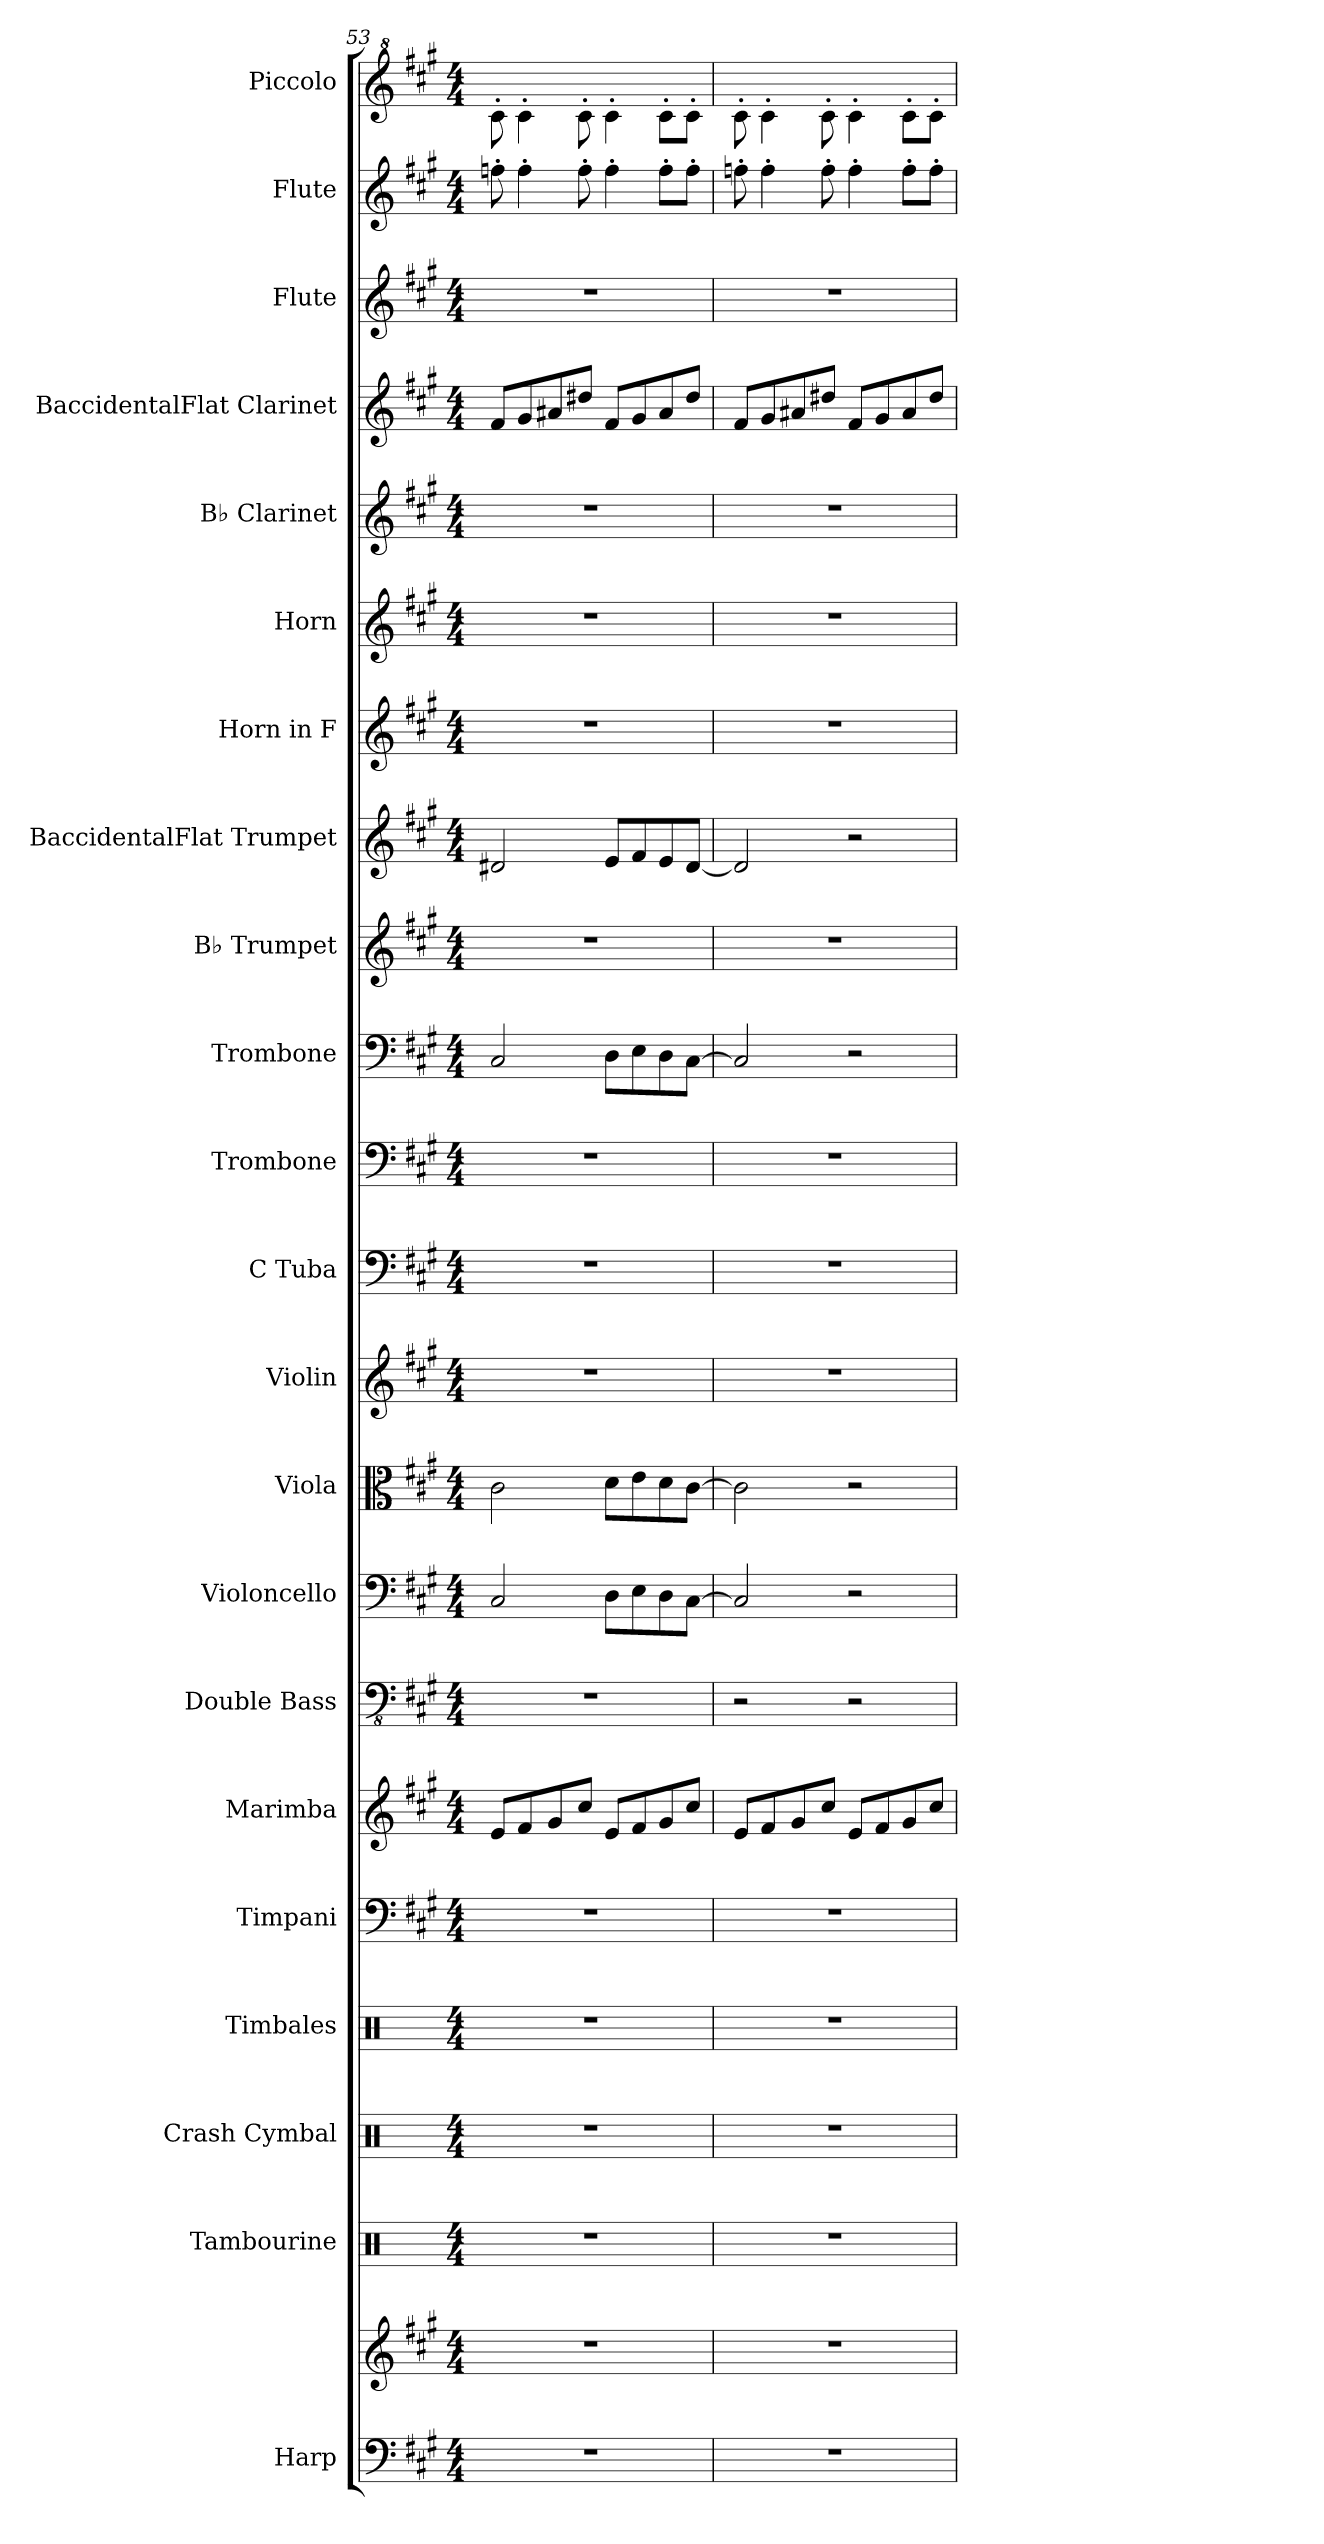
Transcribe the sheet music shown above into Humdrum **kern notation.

**kern	**kern	**kern	**kern	**kern	**kern	**kern	**kern	**kern	**kern	**kern	**kern	**kern	**kern	**kern	**kern	**kern	**kern	**kern	**kern	**kern	**kern	**kern
*part22	*part22	*part21	*part20	*part19	*part18	*part17	*part16	*part15	*part14	*part13	*part12	*part11	*part10	*part9	*part8	*part7	*part6	*part5	*part4	*part3	*part2	*part1
*staff23	*staff22	*staff21	*staff20	*staff19	*staff18	*staff17	*staff16	*staff15	*staff14	*staff13	*staff12	*staff11	*staff10	*staff9	*staff8	*staff7	*staff6	*staff5	*staff4	*staff3	*staff2	*staff1
*I"Harp	*	*I"Tambourine	*I"Crash Cymbal	*I"Timbales	*I"Timpani	*I"Marimba	*I"Double Bass	*I"Violoncello	*I"Viola	*I"Violin	*I"C Tuba	*I"Trombone	*I"Trombone	*I"B♭ Trumpet	*I"BaccidentalFlat Trumpet	*I"Horn in F	*I"Horn	*I"B♭ Clarinet	*I"BaccidentalFlat Clarinet	*I"Flute	*I"Flute	*I"Piccolo
*I'Hrp.	*	*I'Tamb.	*I'Cr. Cym.	*I'Timb.	*I'Timp.	*I'Mrm.	*	*I'Vlc.	*I'Vla.	*I'Vln.	*I'C Tu.	*I'Tbn.	*I'Trb.	*I'B♭ Tpt.	*I'BaccidentalFlat Tpt.	*	*I'Hn.	*I'B♭ Cl.	*I'BaccidentalFlat Cl.	*I'Fl.	*I'Fl.	*I'Picc.
*clefF4	*clefG2	*clefX	*clefX	*clefX	*clefF4	*clefG2	*clefFv4	*clefF4	*clefC3	*clefG2	*clefF4	*clefF4	*clefF4	*clefG2	*clefG2	*clefG2	*clefG2	*clefG2	*clefG2	*clefG2	*clefG2	*clefG^2
*	*	*	*	*	*	*	*ITrd7c12	*	*	*	*	*	*	*ITrd1c2	*ITrd1c2	*ITrd4c7	*ITrd4c7	*ITrd1c2	*ITrd1c2	*	*	*ITrd-7c-12
*k[f#c#g#]	*k[f#c#g#]	*k[]	*k[]	*k[]	*k[f#c#g#]	*k[f#c#g#]	*k[f#c#g#]	*k[f#c#g#]	*k[f#c#g#]	*k[f#c#g#]	*k[f#c#g#]	*k[f#c#g#]	*k[f#c#g#]	*k[f#]	*k[f#]	*k[f#c#]	*k[f#c#]	*k[f#]	*k[f#]	*k[f#c#g#]	*k[f#c#g#]	*k[f#c#g#]
*M4/4	*M4/4	*M4/4	*M4/4	*M4/4	*M4/4	*M4/4	*M4/4	*M4/4	*M4/4	*M4/4	*M4/4	*M4/4	*M4/4	*M4/4	*M4/4	*M4/4	*M4/4	*M4/4	*M4/4	*M4/4	*M4/4	*M4/4
=53	=53	=53	=53	=53	=53	=53	=53	=53	=53	=53	=53	=53	=53	=53	=53	=53	=53	=53	=53	=53	=53	=53
1r	1r	1r	1r	1r	1r	8e/L	1r	2C#/	2c#\	1r	1r	1r	2C#/	1r	2c#X/	1r	1r	1r	8e/L	1r	8ffn'\	8ccc#'\
.	.	.	.	.	.	8f#/	.	.	.	.	.	.	.	.	.	.	.	.	8f#/	.	4ff'\	4ccc#'\
.	.	.	.	.	.	8g#/	.	.	.	.	.	.	.	.	.	.	.	.	8g#X/	.	.	.
.	.	.	.	.	.	8cc#/J	.	.	.	.	.	.	.	.	.	.	.	.	8cc#X/J	.	8ff'\	8ccc#'\
.	.	.	.	.	.	8e/L	.	8D\L	8d\L	.	.	.	8D\L	.	8d/L	.	.	.	8e/L	.	4ff'\	4ccc#'\
.	.	.	.	.	.	8f#/	.	8E\	8e\	.	.	.	8E\	.	8e/	.	.	.	8f#/	.	.	.
.	.	.	.	.	.	8g#/	.	8D\	8d\	.	.	.	8D\	.	8d/	.	.	.	8g#/	.	8ff'\L	8ccc#'\L
.	.	.	.	.	.	8cc#/J	.	[8C#\J	[8c#\J	.	.	.	[8C#\J	.	[8c#/J	.	.	.	8cc#/J	.	8ff'\J	8ccc#'\J
=54	=54	=54	=54	=54	=54	=54	=54	=54	=54	=54	=54	=54	=54	=54	=54	=54	=54	=54	=54	=54	=54	=54
1r	1r	1r	1r	1r	1r	8e/L	2r	2C#/]	2c#\]	1r	1r	1r	2C#/]	1r	2c#/]	1r	1r	1r	8e/L	1r	8ffn'\	8ccc#'\
.	.	.	.	.	.	8f#/	.	.	.	.	.	.	.	.	.	.	.	.	8f#/	.	4ff'\	4ccc#'\
.	.	.	.	.	.	8g#/	.	.	.	.	.	.	.	.	.	.	.	.	8g#X/	.	.	.
.	.	.	.	.	.	8cc#/J	.	.	.	.	.	.	.	.	.	.	.	.	8cc#X/J	.	8ff'\	8ccc#'\
.	.	.	.	.	.	8e/L	2r	2r	2r	.	.	.	2r	.	2r	.	.	.	8e/L	.	4ff'\	4ccc#'\
.	.	.	.	.	.	8f#/	.	.	.	.	.	.	.	.	.	.	.	.	8f#/	.	.	.
.	.	.	.	.	.	8g#/	.	.	.	.	.	.	.	.	.	.	.	.	8g#/	.	8ff'\L	8ccc#'\L
.	.	.	.	.	.	8cc#/J	.	.	.	.	.	.	.	.	.	.	.	.	8cc#/J	.	8ff'\J	8ccc#'\J
=	=	=	=	=	=	=	=	=	=	=	=	=	=	=	=	=	=	=	=	=	=	=
*-	*-	*-	*-	*-	*-	*-	*-	*-	*-	*-	*-	*-	*-	*-	*-	*-	*-	*-	*-	*-	*-	*-
